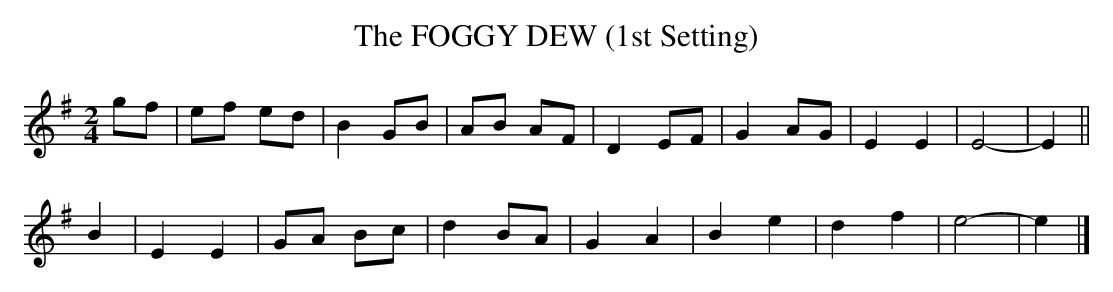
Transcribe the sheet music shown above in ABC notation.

X:1
T:FOGGY DEW (1st Setting), The
Y:"moderate"
M:2/4
L:1/8
K:G
gf|ef ed|B2 GB|AB AF|D2 EF|G2 AG|E2 E2|E4-|E2||%fine
B2|E2 E2|GA Bc|d2 BA|G2 A2|B2 e2|d2 f2|e4-|e2|]%DC
